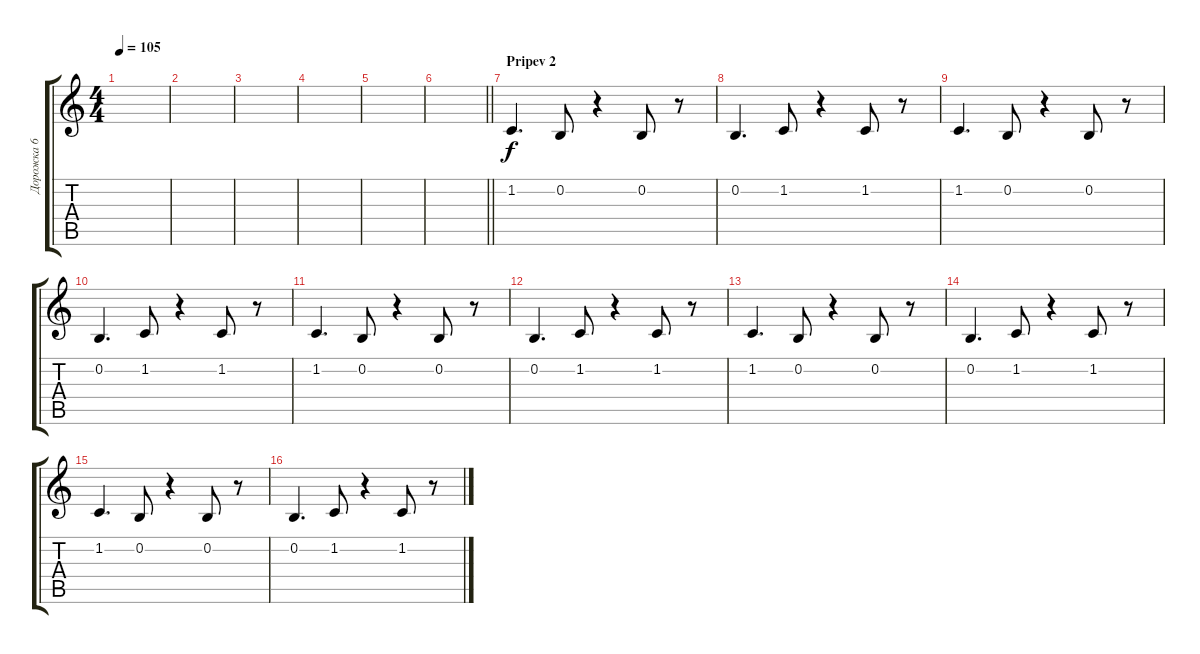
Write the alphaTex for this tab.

\track ("Дорожка 6" "Дорожка 6") {instrument stringensemble1}
\staff {score tabs}
\tuning (E4 B3 G3 D3 A2 E2) {hide}
\ts (4 4)
\tempo 105
\clef g2
\ks c
|
|
|
|
|
\barLineRight lightlight
|
\section ("" "Pripev 2")
1.2.4{d} 0.2.8 r.4 0.2.8 r.8 |
0.2.4{d} 1.2.8 r.4 1.2.8 r.8 |
1.2.4{d} 0.2.8 r.4 0.2.8 r.8 |
0.2.4{d} 1.2.8 r.4 1.2.8 r.8 |
1.2.4{d} 0.2.8 r.4 0.2.8 r.8 |
0.2.4{d} 1.2.8 r.4 1.2.8 r.8 |
1.2.4{d} 0.2.8 r.4 0.2.8 r.8 |
0.2.4{d} 1.2.8 r.4 1.2.8 r.8 |
1.2.4{d} 0.2.8 r.4 0.2.8 r.8 |
0.2.4{d} 1.2.8 r.4 1.2.8 r.8
